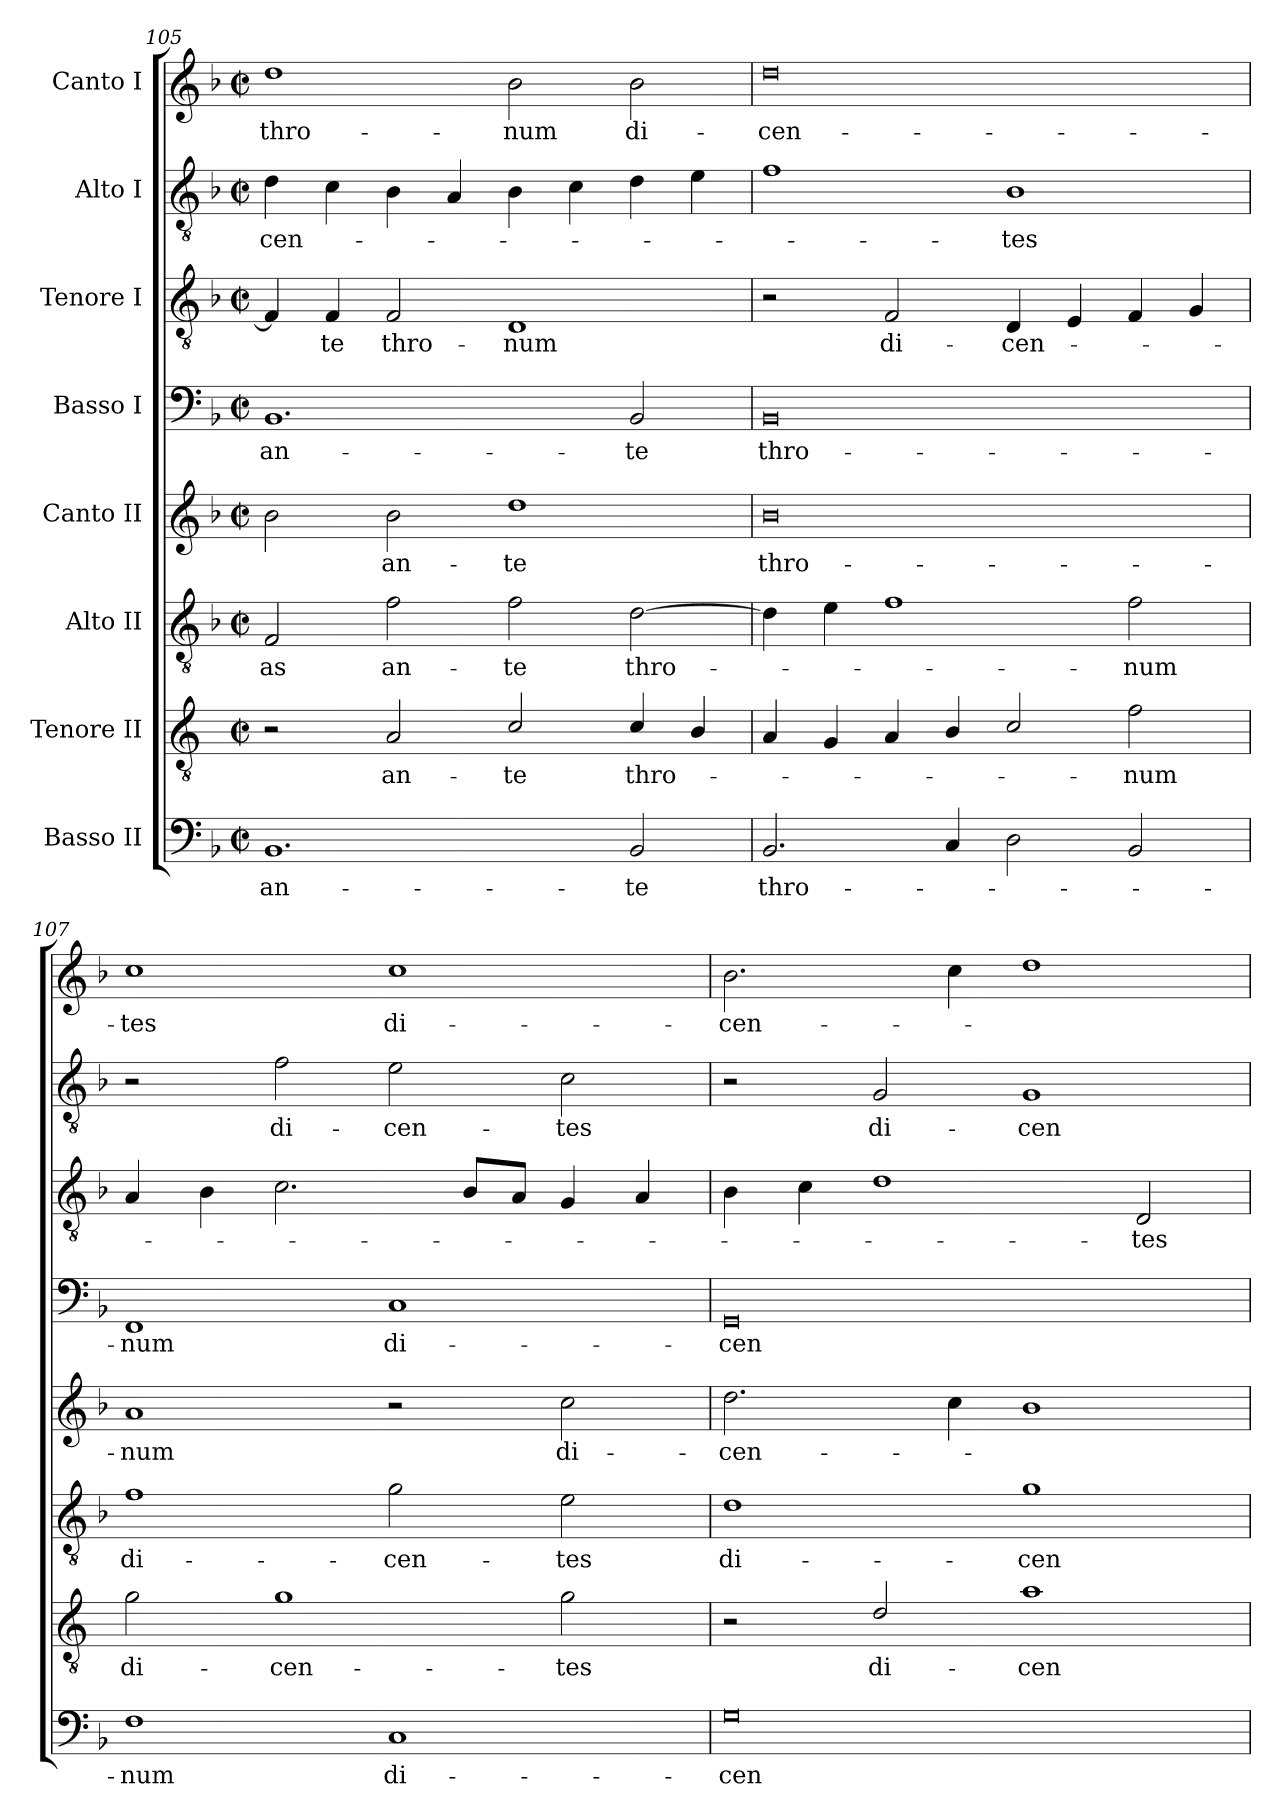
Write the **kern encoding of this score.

**kern	**text	**kern	**text	**kern	**text	**kern	**text	**kern	**text	**kern	**text	**kern	**text	**kern	**text
*part8	*part8	*part7	*part7	*part6	*part6	*part5	*part5	*part4	*part4	*part3	*part3	*part2	*part2	*part1	*part1
*staff8	*staff8	*staff7	*staff7	*staff6	*staff6	*staff5	*staff5	*staff4	*staff4	*staff3	*staff3	*staff2	*staff2	*staff1	*staff1
*I"Basso II	*	*I"Tenore II	*	*I"Alto II	*	*I"Canto II	*	*I"Basso I	*	*I"Tenore I	*	*I"Alto I	*	*I"Canto I	*
*clefF4	*	*clefGv2	*	*clefGv2	*	*clefG2	*	*clefF4	*	*clefGv2	*	*clefGv2	*	*clefG2	*
*	*	*ITrd4c7	*	*	*	*	*	*	*	*	*	*	*	*	*
*k[b-]	*	*k[b-]	*	*k[b-]	*	*k[b-]	*	*k[b-]	*	*k[b-]	*	*k[b-]	*	*k[b-]	*
*d:	*	*d:	*	*d:	*	*d:	*	*d:	*	*d:	*	*d:	*	*d:	*
*M2/2	*	*M2/2	*	*M2/2	*	*M2/2	*	*M2/2	*	*M2/2	*	*M2/2	*	*M2/2	*
*met(c|)	*	*met(c|)	*	*met(c|)	*	*met(c|)	*	*met(c|)	*	*met(c|)	*	*met(c|)	*	*met(c|)	*
=105	=105	=105	=105	=105	=105	=105	=105	=105	=105	=105	=105	=105	=105	=105	=105
!	!LO:LY:b	!	!	!	!LO:LY:b	!	!	!	!LO:LY:b	!	!	!	!LO:LY:b	!	!LO:LY:b
1.BB-	an-	2r	.	2F/	-as	2b-\	.	1.BB-	an-	4F/]	.	4d\	-cen-	1dd	thro-
!	!	!	!	!	!	!	!	!	!	!	!LO:LY:b	!	!	!	!
.	.	.	.	.	.	.	.	.	.	4F/	-te	4c\	.	.	.
!	!	!	!LO:LY:b	!	!LO:LY:b	!	!LO:LY:b	!	!	!	!LO:LY:b	!	!	!	!
.	.	2D/	an-	2f\	an-	2b-\	an-	.	.	2F/	thro-	4B-\	.	.	.
.	.	.	.	.	.	.	.	.	.	.	.	4A/	.	.	.
!	!	!	!LO:LY:b	!	!LO:LY:b	!	!LO:LY:b	!	!	!	!LO:LY:b	!	!	!	!LO:LY:b
.	.	2F/	-te	2f\	-te	1dd	-te	.	.	1D	-num	4B-\	.	2b-\	-num
.	.	.	.	.	.	.	.	.	.	.	.	4c\	.	.	.
!	!LO:LY:b	!	!LO:LY:b	!	!LO:LY:b	!	!	!	!LO:LY:b	!	!	!	!	!	!LO:LY:b
2BB-/	-te	4F/	thro-	[2d\	thro-	.	.	2BB-/	-te	.	.	4d\	.	2b-\	di-
.	.	4E/	.	.	.	.	.	.	.	.	.	4e\	.	.	.
=106	=106	=106	=106	=106	=106	=106	=106	=106	=106	=106	=106	=106	=106	=106	=106
!	!LO:LY:b	!	!	!	!	!	!LO:LY:b	!	!LO:LY:b	!	!	!	!	!	!LO:LY:b
2.BB-/	thro-	4D/	.	4d\]	.	0b-	thro-	0BB-	thro-	2r	.	1f	.	0dd	-cen-
.	.	4C/	.	4e\	.	.	.	.	.	.	.	.	.	.	.
!	!	!	!	!	!	!	!	!	!	!	!LO:LY:b	!	!	!	!
.	.	4D/	.	1f	.	.	.	.	.	2F/	di-	.	.	.	.
4C/	.	4E/	.	.	.	.	.	.	.	.	.	.	.	.	.
!	!	!	!	!	!	!	!	!	!	!	!LO:LY:b	!	!LO:LY:b	!	!
2D\	.	2F/	.	.	.	.	.	.	.	4D/	-cen-	1B-	-tes	.	.
.	.	.	.	.	.	.	.	.	.	4E/	.	.	.	.	.
!	!	!	!LO:LY:b	!	!LO:LY:b	!	!	!	!	!	!	!	!	!	!
2BB-/	.	2B-\	-num	2f\	-num	.	.	.	.	4F/	.	.	.	.	.
.	.	.	.	.	.	.	.	.	.	4G/	.	.	.	.	.
=107	=107	=107	=107	=107	=107	=107	=107	=107	=107	=107	=107	=107	=107	=107	=107
!	!LO:LY:b	!	!LO:LY:b	!	!LO:LY:b	!	!LO:LY:b	!	!LO:LY:b	!	!	!	!	!	!LO:LY:b
1F	-num	2c\	di-	1f	di-	1a	-num	1FF	-num	4A/	.	2r	.	1cc	-tes
.	.	.	.	.	.	.	.	.	.	4B-\	.	.	.	.	.
!	!	!	!LO:LY:b	!	!	!	!	!	!	!	!	!	!LO:LY:b	!	!
.	.	1c	-cen-	.	.	.	.	.	.	2.c\	.	2f\	di-	.	.
!	!LO:LY:b	!	!	!	!LO:LY:b	!	!	!	!LO:LY:b	!	!	!	!LO:LY:b	!	!LO:LY:b
1C	di-	.	.	2g\	-cen-	2r	.	1C	di-	.	.	2e\	-cen-	1cc	di-
.	.	.	.	.	.	.	.	.	.	8B-/L	.	.	.	.	.
.	.	.	.	.	.	.	.	.	.	8A/J	.	.	.	.	.
!	!	!	!LO:LY:b	!	!LO:LY:b	!	!LO:LY:b	!	!	!	!	!	!LO:LY:b	!	!
.	.	2c\	-tes	2e\	-tes	2cc\	di-	.	.	4G/	.	2c\	-tes	.	.
.	.	.	.	.	.	.	.	.	.	4A/	.	.	.	.	.
!!LO:LB:g=z
=108	=108	=108	=108	=108	=108	=108	=108	=108	=108	=108	=108	=108	=108	=108	=108
!	!LO:LY:b	!	!	!	!LO:LY:b	!	!LO:LY:b	!	!LO:LY:b	!	!	!	!	!	!LO:LY:b
0G	-cen-	2r	.	1d	di-	2.dd\	-cen-	0GG	-cen-	4B-\	.	2r	.	2.b-\	-cen-
.	.	.	.	.	.	.	.	.	.	4c\	.	.	.	.	.
!	!	!	!LO:LY:b	!	!	!	!	!	!	!	!	!	!LO:LY:b	!	!
.	.	2G/	di-	.	.	.	.	.	.	1d	.	2G/	di-	.	.
.	.	.	.	.	.	4cc\	.	.	.	.	.	.	.	4cc\	.
!	!	!	!LO:LY:b	!	!LO:LY:b	!	!	!	!	!	!	!	!LO:LY:b	!	!
.	.	1d	-cen-	1g	-cen-	1b-	.	.	.	.	.	1G	-cen-	1dd	.
!	!	!	!	!	!	!	!	!	!	!	!LO:LY:b	!	!	!	!
.	.	.	.	.	.	.	.	.	.	2D/	-tes	.	.	.	.
=	=	=	=	=	=	=	=	=	=	=	=	=	=	=	=
*-	*-	*-	*-	*-	*-	*-	*-	*-	*-	*-	*-	*-	*-	*-	*-
